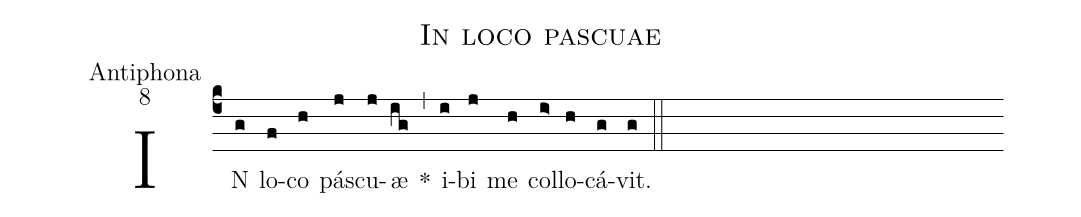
name: In loco pascuae;
office-part: Antiphona;
mode: 8;
%%
(c4)
IN(g) lo(f)co(h) pás(j)cu(j)æ(ig) *(,)
i(i)bi(j) me(h) col(i>)lo(h)cá(g)vit.(g) (::)
